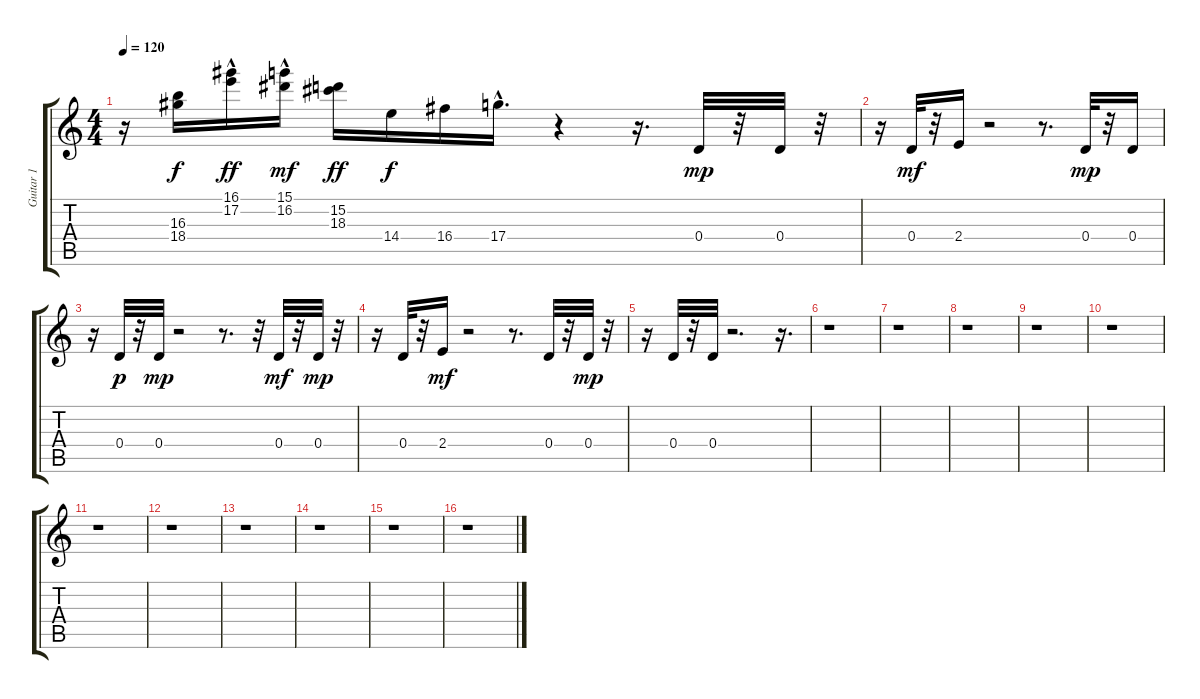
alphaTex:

\track ("Guitar 1" "Guitar 1") {instrument electricguitarclean}
\staff {score tabs}
\tuning (E4 B3 G3 D3 A2 E2) {hide}
\ts (4 4)
\tempo 120
\clef g2
\ks c
r.16{dy f} (16.3 18.4).16 (16.1 17.2{hac}).16{dy ff} (15.1{hac} 16.2).16{dy mf} (15.2 18.3).16{dy ff} 14.4.16{dy f} 16.4.16 17.4{hac}.16{d} r.4 r.16{d} 0.4.32{dy mp} r.32 0.4.32 r.32 |
r.16 0.4.32{dy mf} r.32 2.4.16 r.2 r.8{d} 0.4.32{dy mp} r.32 0.4.16 |
r.16 0.4.32{dy p} r.32 0.4.32{dy mp} r.2 r.8{d} r.32 0.4.32{dy mf} r.32 0.4.32{dy mp} r.32 |
r.16 0.4.32 r.32 2.4.16{dy mf} r.2 r.8{d} 0.4.32 r.32 0.4.32{dy mp} r.32 |
r.16 0.4.32 r.32 0.4.32 r.2{d} r.16{d} |
r.1 |
r.1 |
r.1 |
r.1 |
r.1 |
r.1 |
r.1 |
r.1 |
r.1 |
r.1 |
r.1
